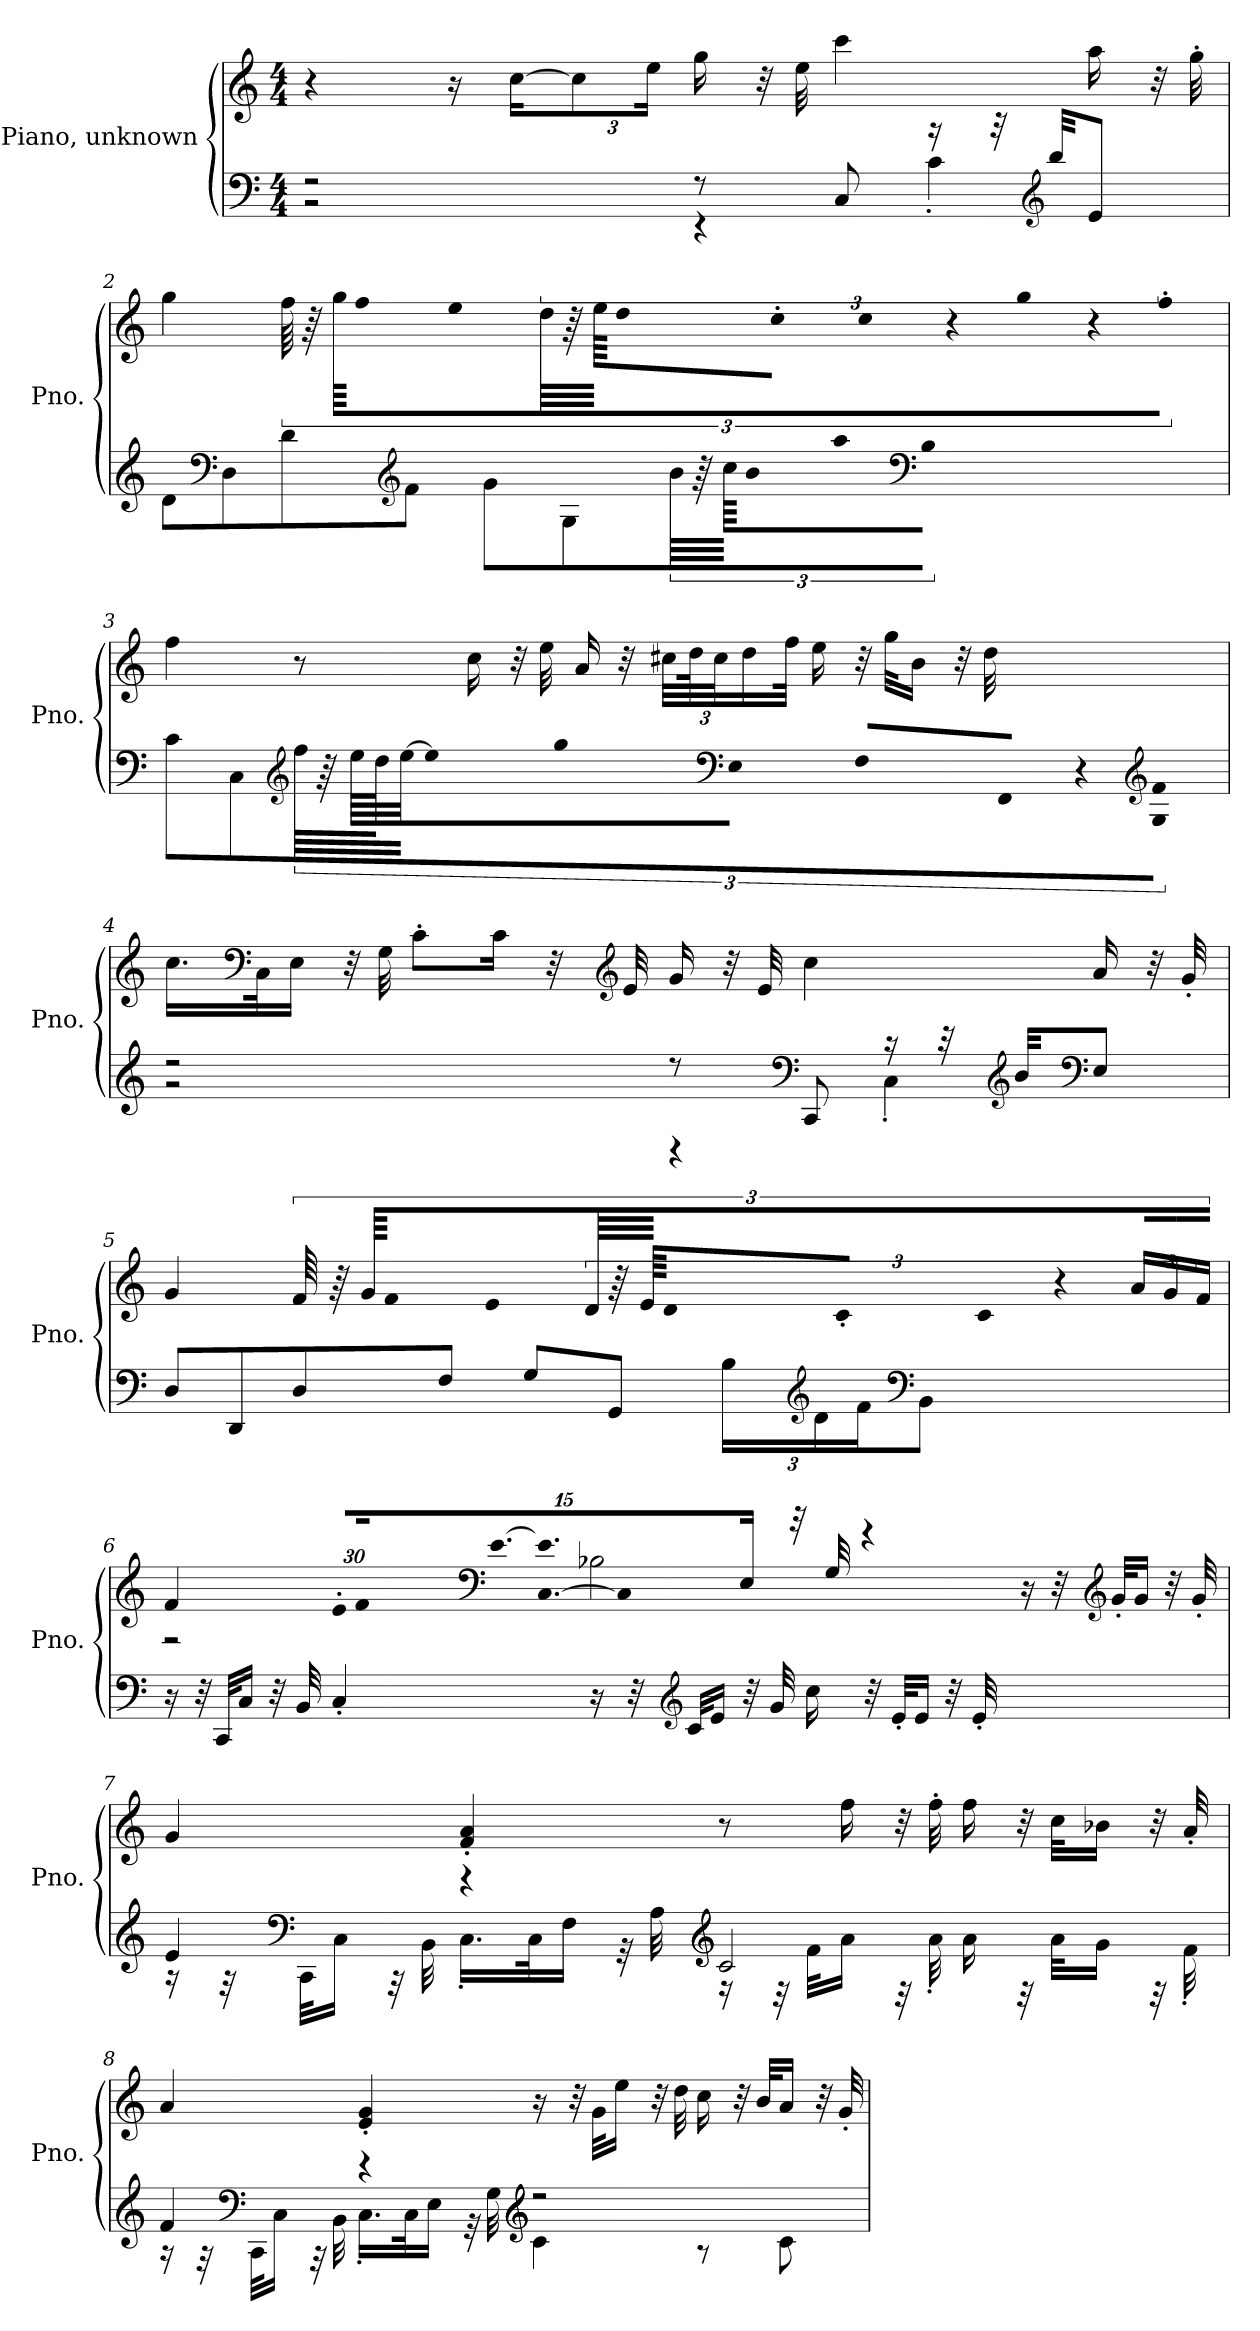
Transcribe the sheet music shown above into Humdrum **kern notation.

**kern	**kern
*part1	*part1
*staff2	*staff1
*I"Piano, unknown	*
*I'Pno.	*
*clefF4	*clefG2
*k[]	*k[]
*M4/4	*M4/4
*MM120	*MM120
=1	=1
*^	*
2r	2r	4r
.	.	16r
.	.	[16cc\KL
*	*	*Xbrackettup
.	.	12cc\]
.	.	24ee\Jk
8r	4r	16gg\
.	.	32r
.	.	32ee\
8C/	.	4ccc\
16r	4c'\	.
32r	.	.
*clefG2	*	*
32bb/KKL	.	.
8e/J	.	16aa\
.	.	32r
.	.	32gg'\
*v	*v	*
=2	=2
8d\L	4gg\
*clefF4	*
8D\	.
*	*brackettup
8d\	96ff\
.	96r
.	96gg\KKLL
.	16ff\
.	32ee\L
*clefG2	*
8f\J	96dd\JJJk
.	96r
.	96ee\KKLL
.	16dd\
.	32cc'\JJk
8g/L	4cc\
8G/	.
96b/Jkkk	8r
96r	.
96cc\KKLL	.
16b\	.
32aa\JK	.
*clefF4	*
8B\J	16gg\
.	32r
.	32ff'\
!!LO:LB:g=z
=3	=3
8c\L	4ff\
8C\	.
*clefG2	*
96ff\Jkkk	8r
96r	.
96ee\LLLL	.
*Xbrackettup	*
96dd\J	.
[48ee\	.
32ee\]	.
32gg\JJ	.
*clefF4	*
8E\J	16cc\
.	32r
.	32ee\
8F/L	16a/
.	32r
.	32cc#X\LLL
*	*Xbrackettup
8FF/J	96dd\K
.	48cc#\J
.	16dd\
.	32ff\JJk
8r	16ee\
.	32r
.	32gg\KLL
*clefG2	*
8G/ 8f/	16b\JJ
.	32r
.	32dd\
!!LO:LB:g=z
=4	=4
*^	*
2r	2r	16.cc\LL
*	*	*clefF4
.	.	32C\K
.	.	16E\JJ
.	.	32r
.	.	32G\
.	.	8c'\L
.	.	16c\Jk
.	.	32r
*	*	*clefG2
.	.	32e/
8r	4r	16g/
.	.	32r
.	.	32e/
*clefF4	*	*
8CC/	.	4cc\
16r	4C'\	.
32r	.	.
*clefG2	*	*
32b/KKL	.	.
*clefF4	*	*
8E/J	.	16a/
.	.	32r
.	.	32g'/
*v	*v	*
!!LO:LB:g=z
=5	=5
8D/L	4g/
8DD/	.
*	*brackettup
8D/	96f/
.	96r
.	96g/KKLL
.	16f/
.	32e/L
8F/J	96d/JJJk
.	96r
.	96e/KKLL
.	16d/
.	32c'/JJk
8G/L	4c/
8GG/J	.
24B\LL	8r
*clefG2	*
24d\	.
24f\J	.
*clefF4	*
*	*Xbrackettup
8BB\J	24a/LL
.	24g/
.	24f/JJ
!!LO:LB:g=z
=6	=6
*	*^
16r	4f/	2r
32r	.	.
32CC/KLL	.	.
16C/JJ	.	.
32r	.	.
32BB/	.	.
!	!LO:N:vis=64	!
4C'/	960%17e'/LLLL	.
!	!LO:N:vis=64	!
.	960%17f/J	.
.	1920ryy	.
*	*clefF4	*
!	!LO:N:vis=32.	!
.	[1920%103e/	.
!	!LO:N:vis=64.	!
.	[640%17C/ 640%17e/]L	.
!	!LO:N:vis=256	!
.	1920%17C/JJK]	.
.	16E/JJ	.
.	32r	.
.	32G/	.
16r	4r	2B-X\
32r	.	.
*clefG2	*	*
32c/KLL	.	.
16e/JJ	.	.
32r	.	.
32g/	.	.
16cc\	16r	.
32r	32r	.
*	*clefG2	*
32e'/KLL	32g'/KLL	.
16e/JJ	16g/JJ	.
32r	32r	.
32e'/	32g'/	.
*	*v	*v
!!LO:LB:g=z
=7	=7
*^	*
4e/	16r	4g/
.	32r	.
*clefF4	*	*
.	32CC\KLL	.
.	16C\JJ	.
.	32r	.
.	32BB\	.
4r	16.C'\LL	4f/' 4a/'
.	32C\K	.
.	16F\JJ	.
.	32r	.
.	32A\	.
*clefG2	*	*
2c/	16r	8r
.	32r	.
.	32f\KLL	.
.	16a\JJ	16ff\
.	32r	32r
.	32a'\	32ff'\
.	16a\	16ff\
.	32r	32r
.	32a\KLL	32cc\KLL
.	16g\JJ	16b-X\JJ
.	32r	32r
.	32f'\	32a'/
!!LO:PB:g=z
=8	=8	=8
4f/	16r	4a/
.	32r	.
*clefF4	*	*
.	32CC\KLL	.
.	16C\JJ	.
.	32r	.
.	32BB\	.
4r	16.C'\LL	4e/' 4g/'
.	32C\K	.
.	16E\JJ	.
.	32r	.
.	32G\	.
*clefG2	*	*
2r	4c\	16r
.	.	32r
.	.	32g\KLL
.	.	16ee\JJ
.	.	32r
.	.	32dd\
.	8r	16cc\
.	.	32r
.	.	32b/KLL
.	8c\	16a/JJ
.	.	32r
.	.	32g'/
*v	*v	*
=	=
*-	*-
